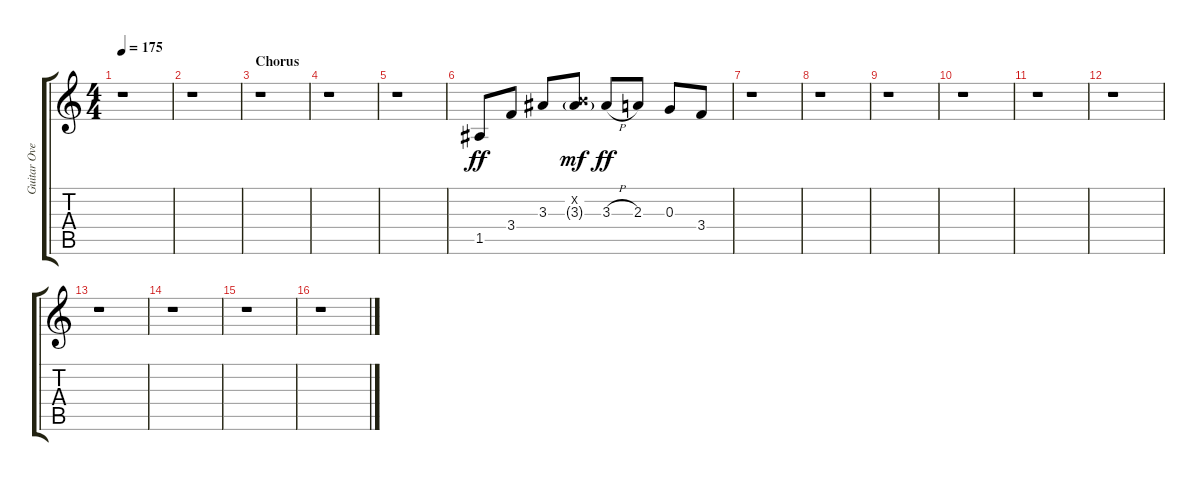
\track ("Guitar Overdub" "Guitar Ove") {instrument overdrivenguitar}
\staff {score tabs}
\tuning (E4 B3 G3 D3 A2 E2) {hide}
\ts (4 4)
\tempo 175
\clef g2
\ks c
r.1{dy ff} |
r.1 |
\section ("" "Chorus")
r.1 |
r.1 |
r.1 |
1.5.8 3.4.8 3.3.8 (0.2{x} 3.3{g}).8{dy mf} 3.3{h}.8{dy ff} 2.3.8 0.3.8 3.4.8 |
r.1 |
r.1 |
r.1 |
r.1 |
r.1 |
r.1 |
r.1 |
r.1 |
r.1 |
r.1
